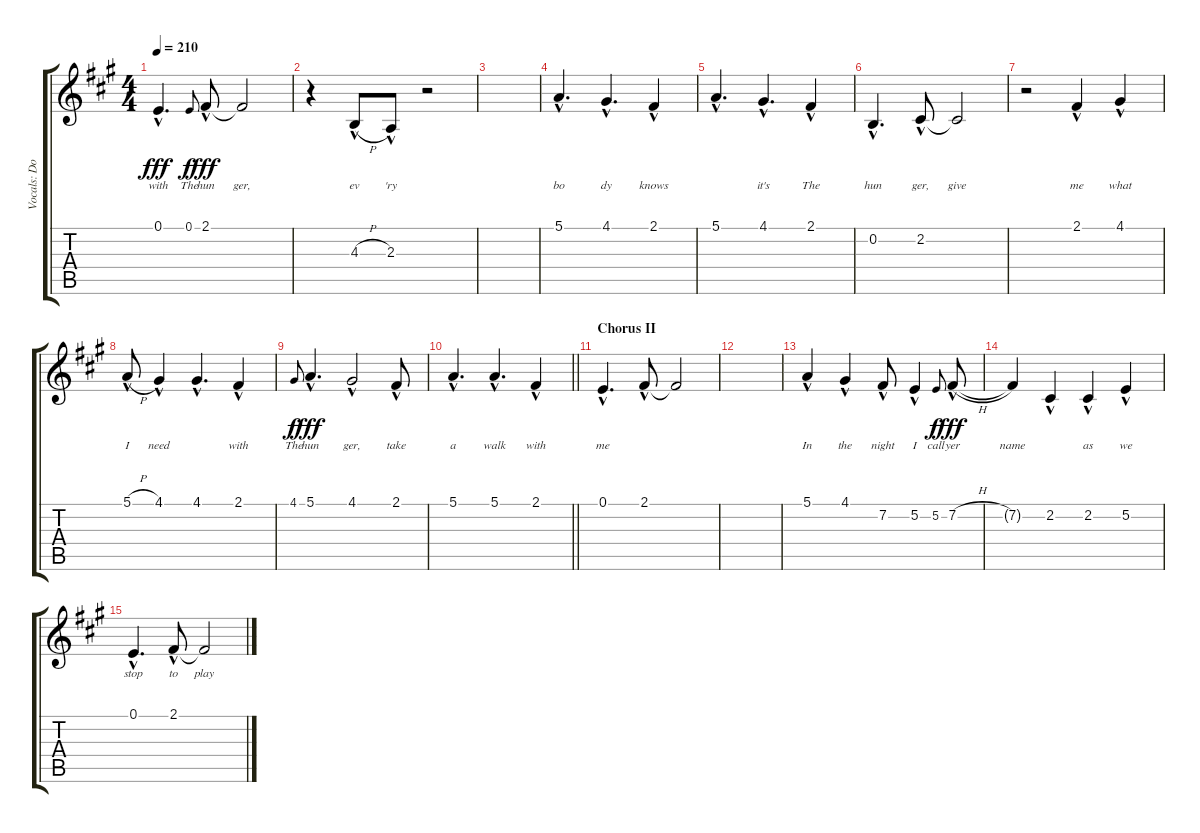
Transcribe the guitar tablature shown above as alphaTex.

\track ("Vocals: Don" "Vocals: Do") {instrument lead2sawtooth}
\staff {score tabs}
\tuning (E4 B3 G3 D3 A2 E2) {hide}
\ts (4 4)
\tempo 210
\clef g2
\ks a
0.1{hac}.4{d lyrics (0 "with") lyrics (1 "") lyrics (2 "") lyrics (3 "") lyrics (4 "") dy fff} 0.1.8{lyrics (0 "The") lyrics (1 "") lyrics (2 "") lyrics (3 "") lyrics (4 "") gr onbeat dy f} 2.1{hac}.8{lyrics (0 "hun") lyrics (1 "") lyrics (2 "") lyrics (3 "") lyrics (4 "") dy fff} 2.1{t}.2{lyrics (0 "ger,") lyrics (1 "") lyrics (2 "") lyrics (3 "") lyrics (4 "")} |
r.4 4.3{h hac}.8{lyrics (0 "ev") lyrics (1 "") lyrics (2 "") lyrics (3 "") lyrics (4 "")} 2.3{hac}.8{lyrics (0 "'ry") lyrics (1 "") lyrics (2 "") lyrics (3 "") lyrics (4 "")} r.2 |
|
5.1{hac}.4{d lyrics (0 "bo") lyrics (1 "") lyrics (2 "") lyrics (3 "") lyrics (4 "")} 4.1{hac}.4{d lyrics (0 "dy") lyrics (1 "") lyrics (2 "") lyrics (3 "") lyrics (4 "")} 2.1{hac}.4{lyrics (0 "knows") lyrics (1 "") lyrics (2 "") lyrics (3 "") lyrics (4 "")} |
5.1{hac}.4{d lyrics (0 "") lyrics (1 "") lyrics (2 "") lyrics (3 "") lyrics (4 "")} 4.1{hac}.4{d lyrics (0 "it's") lyrics (1 "") lyrics (2 "") lyrics (3 "") lyrics (4 "")} 2.1{hac}.4{lyrics (0 "The") lyrics (1 "") lyrics (2 "") lyrics (3 "") lyrics (4 "")} |
0.2{hac}.4{d lyrics (0 "hun") lyrics (1 "") lyrics (2 "") lyrics (3 "") lyrics (4 "")} 2.2{hac}.8{lyrics (0 "ger,") lyrics (1 "") lyrics (2 "") lyrics (3 "") lyrics (4 "")} 2.2{t}.2{lyrics (0 "give") lyrics (1 "") lyrics (2 "") lyrics (3 "") lyrics (4 "")} |
r.2 2.1{hac}.4{lyrics (0 "me") lyrics (1 "") lyrics (2 "") lyrics (3 "") lyrics (4 "")} 4.1{hac}.4{lyrics (0 "what") lyrics (1 "") lyrics (2 "") lyrics (3 "") lyrics (4 "")} |
5.1{h hac}.8{lyrics (0 "I") lyrics (1 "") lyrics (2 "") lyrics (3 "") lyrics (4 "")} 4.1{hac}.4{lyrics (0 "need") lyrics (1 "") lyrics (2 "") lyrics (3 "") lyrics (4 "")} 4.1{hac}.4{d lyrics (0 "") lyrics (1 "") lyrics (2 "") lyrics (3 "") lyrics (4 "")} 2.1{hac}.4{lyrics (0 "with") lyrics (1 "") lyrics (2 "") lyrics (3 "") lyrics (4 "")} |
4.1.8{lyrics (0 "The") lyrics (1 "") lyrics (2 "") lyrics (3 "") lyrics (4 "") gr onbeat dy f} 5.1{hac}.4{d lyrics (0 "hun") lyrics (1 "") lyrics (2 "") lyrics (3 "") lyrics (4 "") dy fff} 4.1{hac}.2{lyrics (0 "ger,") lyrics (1 "") lyrics (2 "") lyrics (3 "") lyrics (4 "")} 2.1{hac}.8{lyrics (0 "take") lyrics (1 "") lyrics (2 "") lyrics (3 "") lyrics (4 "")} |
\barLineRight lightlight
5.1{hac}.4{d lyrics (0 "a") lyrics (1 "") lyrics (2 "") lyrics (3 "") lyrics (4 "")} 5.1{hac}.4{d lyrics (0 "walk") lyrics (1 "") lyrics (2 "") lyrics (3 "") lyrics (4 "")} 2.1{hac}.4{lyrics (0 "with") lyrics (1 "") lyrics (2 "") lyrics (3 "") lyrics (4 "")} |
\section ("" "Chorus II")
0.1{hac}.4{d lyrics (0 "me") lyrics (1 "") lyrics (2 "") lyrics (3 "") lyrics (4 "")} 2.1{hac}.8{lyrics (0 "") lyrics (1 "") lyrics (2 "") lyrics (3 "") lyrics (4 "")} 2.1{t}.2{lyrics (0 "") lyrics (1 "") lyrics (2 "") lyrics (3 "") lyrics (4 "")} |
|
5.1{hac}.4{lyrics (0 "In") lyrics (1 "") lyrics (2 "") lyrics (3 "") lyrics (4 "")} 4.1{hac}.4{lyrics (0 "the") lyrics (1 "") lyrics (2 "") lyrics (3 "") lyrics (4 "")} 7.2{hac}.8{lyrics (0 "night") lyrics (1 "") lyrics (2 "") lyrics (3 "") lyrics (4 "")} 5.2{hac}.4{lyrics (0 "I") lyrics (1 "") lyrics (2 "") lyrics (3 "") lyrics (4 "")} 5.2.8{lyrics (0 "call") lyrics (1 "") lyrics (2 "") lyrics (3 "") lyrics (4 "") gr onbeat dy f} 7.2{h hac}.8{lyrics (0 "yer") lyrics (1 "") lyrics (2 "") lyrics (3 "") lyrics (4 "") dy fff} |
7.2{t}.4{lyrics (0 "name") lyrics (1 "") lyrics (2 "") lyrics (3 "") lyrics (4 "")} 2.2{hac}.4{lyrics (0 "") lyrics (1 "") lyrics (2 "") lyrics (3 "") lyrics (4 "")} 2.2{hac}.4{lyrics (0 "as") lyrics (1 "") lyrics (2 "") lyrics (3 "") lyrics (4 "")} 5.2{hac}.4{lyrics (0 "we") lyrics (1 "") lyrics (2 "") lyrics (3 "") lyrics (4 "")} |
0.1{hac}.4{d lyrics (0 "stop") lyrics (1 "") lyrics (2 "") lyrics (3 "") lyrics (4 "")} 2.1{hac}.8{lyrics (0 "to") lyrics (1 "") lyrics (2 "") lyrics (3 "") lyrics (4 "")} 2.1{t}.2{lyrics (0 "play") lyrics (1 "") lyrics (2 "") lyrics (3 "") lyrics (4 "")}
